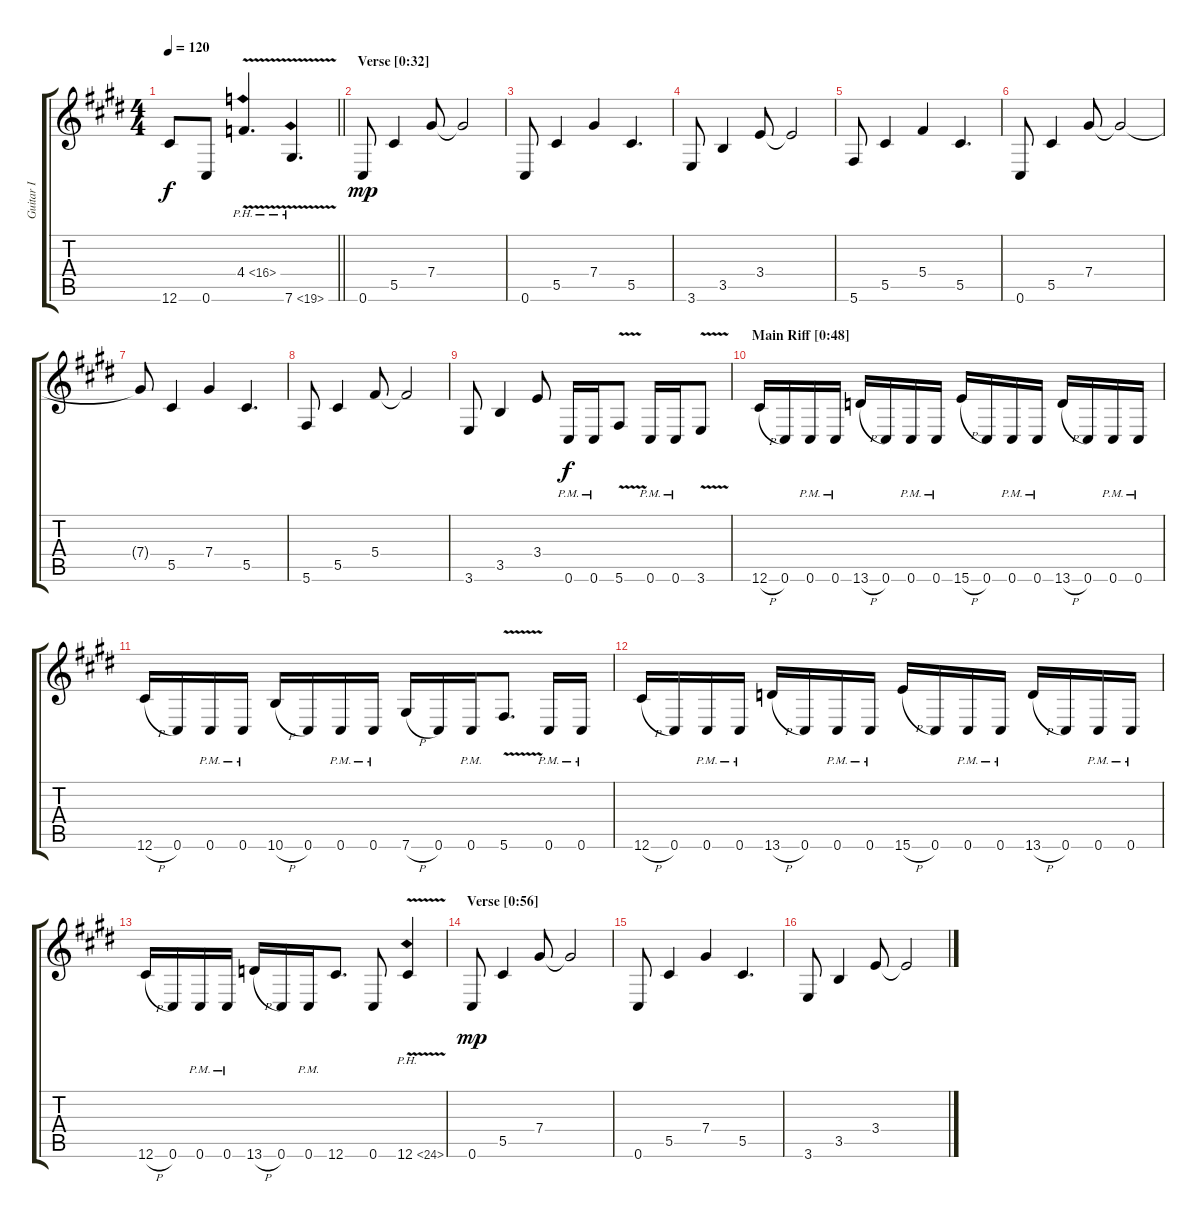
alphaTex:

\track ("Guitar I" "Guitar I") {instrument distortionguitar}
\staff {score tabs}
\tuning (Eb4 Bb3 Gb3 Db3 Ab2 Db2) {hide}
\ts (4 4)
\tempo 120
\clef g2
\barLineRight lightlight
\ks c#minor
12.6{t}.8{dy f} 0.6.8 4.4{ph 12 v}.4{d} 7.6{ph 12 v}.4{d} |
\section ("" "Verse [0:32]")
0.6.8{dy mp} 5.5.4 7.4.8 7.4{t}.2 |
0.6.8 5.5.4 7.4.4 5.5.4{d} |
3.6.8 3.5.4 3.4.8 3.4{t}.2 |
5.6.8 5.5.4 5.4.4 5.5.4{d} |
0.6.8 5.5.4 7.4.8 7.4{t}.2 |
7.4{t}.8 5.5.4 7.4.4 5.5.4{d} |
5.6.8 5.5.4 5.4.8 5.4{t}.2 |
3.6.8 3.5.4 3.4.8 0.6{pm}.16{dy f} 0.6{pm}.16 5.6{v}.8 0.6{pm}.16 0.6{pm}.16 3.6{v}.8 |
\section ("" "Main Riff [0:48]")
12.6{h}.16 0.6.16 0.6{pm}.16 0.6{pm}.16 13.6{h}.16 0.6.16 0.6{pm}.16 0.6{pm}.16 15.6{h}.16 0.6.16 0.6{pm}.16 0.6{pm}.16 13.6{h}.16 0.6.16 0.6{pm}.16 0.6{pm}.16 |
12.6{h}.16 0.6.16 0.6{pm}.16 0.6{pm}.16 10.6{h}.16 0.6.16 0.6{pm}.16 0.6{pm}.16 7.6{h}.16 0.6.16 0.6{pm}.16 5.6{v}.8{d} 0.6{pm}.16 0.6{pm}.16 |
12.6{h}.16 0.6.16 0.6{pm}.16 0.6{pm}.16 13.6{h}.16 0.6.16 0.6{pm}.16 0.6{pm}.16 15.6{h}.16 0.6.16 0.6{pm}.16 0.6{pm}.16 13.6{h}.16 0.6.16 0.6{pm}.16 0.6{pm}.16 |
12.6{h}.16 0.6.16 0.6{pm}.16 0.6{pm}.16 13.6{h}.16 0.6.16 0.6{pm}.16 12.6.8{d} 0.6.8 12.6{ph 12 v}.4 |
\section ("" "Verse [0:56]")
0.6.8{dy mp} 5.5.4 7.4.8 7.4{t}.2 |
0.6.8 5.5.4 7.4.4 5.5.4{d} |
3.6.8 3.5.4 3.4.8 3.4{t}.2
